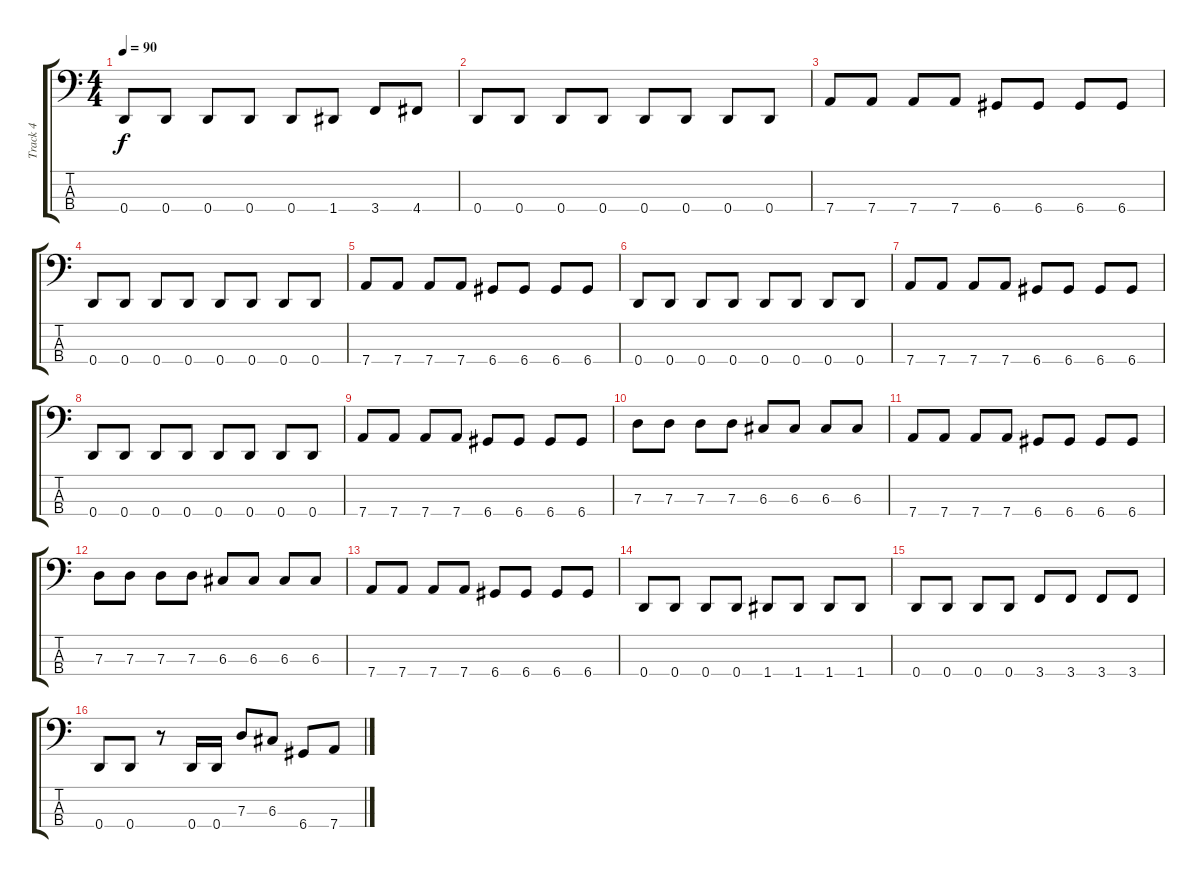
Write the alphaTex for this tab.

\track ("Track 4" "Track 4") {instrument electricbassfinger}
\staff {score tabs}
\tuning (F2 C2 G1 D1) {hide}
\ts (4 4)
\tempo 90
\clef f4
\ks c
0.4.8{dy f} 0.4.8 0.4.8 0.4.8 0.4.8 1.4.8 3.4.8 4.4.8 |
0.4.8 0.4.8 0.4.8 0.4.8 0.4.8 0.4.8 0.4.8 0.4.8 |
7.4.8 7.4.8 7.4.8 7.4.8 6.4.8 6.4.8 6.4.8 6.4.8 |
0.4.8 0.4.8 0.4.8 0.4.8 0.4.8 0.4.8 0.4.8 0.4.8 |
7.4.8 7.4.8 7.4.8 7.4.8 6.4.8 6.4.8 6.4.8 6.4.8 |
0.4.8 0.4.8 0.4.8 0.4.8 0.4.8 0.4.8 0.4.8 0.4.8 |
7.4.8 7.4.8 7.4.8 7.4.8 6.4.8 6.4.8 6.4.8 6.4.8 |
0.4.8 0.4.8 0.4.8 0.4.8 0.4.8 0.4.8 0.4.8 0.4.8 |
7.4.8 7.4.8 7.4.8 7.4.8 6.4.8 6.4.8 6.4.8 6.4.8 |
7.3.8 7.3.8 7.3.8 7.3.8 6.3.8 6.3.8 6.3.8 6.3.8 |
7.4.8 7.4.8 7.4.8 7.4.8 6.4.8 6.4.8 6.4.8 6.4.8 |
7.3.8 7.3.8 7.3.8 7.3.8 6.3.8 6.3.8 6.3.8 6.3.8 |
7.4.8 7.4.8 7.4.8 7.4.8 6.4.8 6.4.8 6.4.8 6.4.8 |
0.4.8 0.4.8 0.4.8 0.4.8 1.4.8 1.4.8 1.4.8 1.4.8 |
0.4.8 0.4.8 0.4.8 0.4.8 3.4.8 3.4.8 3.4.8 3.4.8 |
0.4.8 0.4.8 r.8 0.4.16 0.4.16 7.3.8 6.3.8 6.4.8 7.4.8
